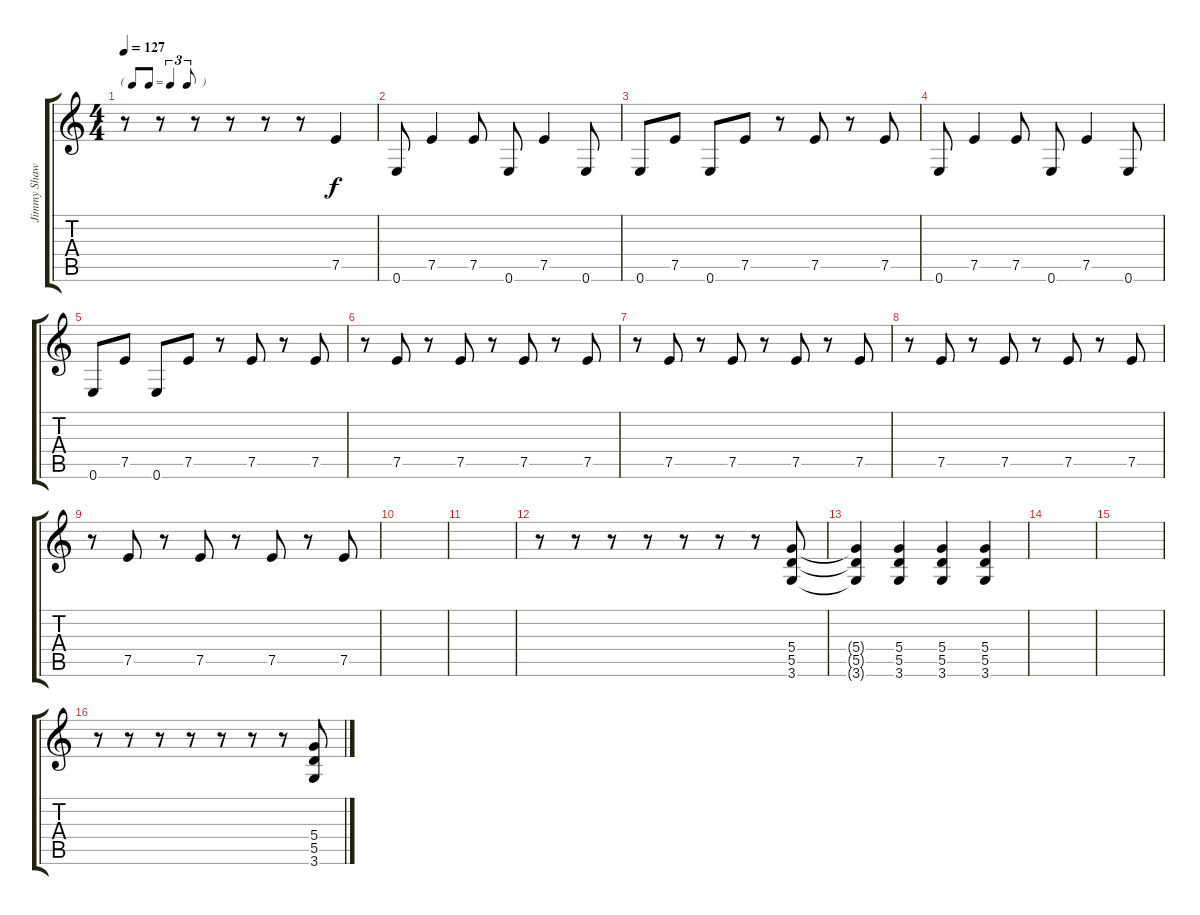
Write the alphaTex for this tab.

\track ("Jimmy Shaw" "Jimmy Shaw") {instrument overdrivenguitar}
\staff {score tabs}
\tuning (E4 B3 G3 D3 A2 E2) {hide}
\ts (4 4)
\tf triplet8th
\tempo 127
\clef g2
\ks c
r.8{dy f instrument overdrivenguitar} r.8 r.8 r.8 r.8 r.8 7.5.4 |
0.6.8 7.5.4 7.5.8 0.6.8 7.5.4 0.6.8 |
0.6.8 7.5.8 0.6.8 7.5.8 r.8 7.5.8 r.8 7.5.8 |
0.6.8 7.5.4 7.5.8 0.6.8 7.5.4 0.6.8 |
0.6.8 7.5.8 0.6.8 7.5.8 r.8 7.5.8 r.8 7.5.8 |
r.8 7.5.8 r.8 7.5.8 r.8 7.5.8 r.8 7.5.8 |
r.8 7.5.8 r.8 7.5.8 r.8 7.5.8 r.8 7.5.8 |
r.8 7.5.8 r.8 7.5.8 r.8 7.5.8 r.8 7.5.8 |
r.8 7.5.8 r.8 7.5.8 r.8 7.5.8 r.8 7.5.8 |
|
|
r.8 r.8 r.8 r.8 r.8 r.8 r.8 (5.4 5.5 3.6).8 |
(5.4{t} 5.5{t} 3.6{t}).4 (5.4 5.5 3.6).4 (5.4 5.5 3.6).4 (5.4 5.5 3.6).4 |
|
|
r.8 r.8 r.8 r.8 r.8 r.8 r.8 (5.4 5.5 3.6).8
